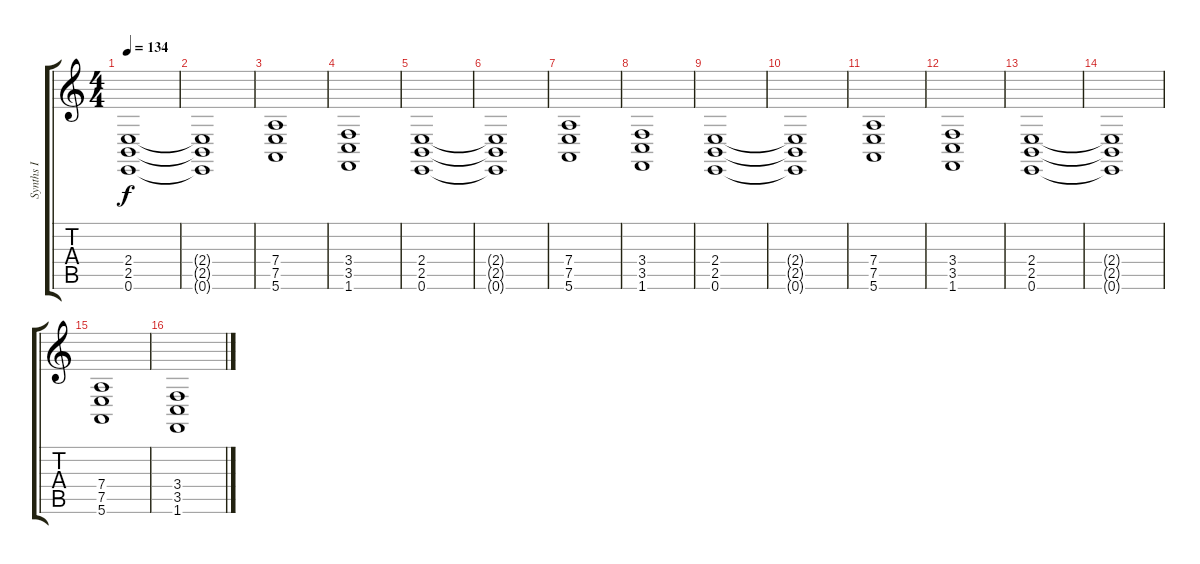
\track ("Synths I" "Synths I") {instrument pad4choir}
\staff {score tabs}
\tuning (E4 B3 G3 D3 A2 E2) {hide}
\ts (4 4)
\tempo 134
\clef g2
\ks c
(2.4 2.5 0.6).1{dy f} |
(2.4{t} 2.5{t} 0.6{t}).1 |
(7.4 7.5 5.6).1 |
(3.4 3.5 1.6).1 |
(2.4 2.5 0.6).1 |
(2.4{t} 2.5{t} 0.6{t}).1 |
(7.4 7.5 5.6).1 |
(3.4 3.5 1.6).1 |
(2.4 2.5 0.6).1 |
(2.4{t} 2.5{t} 0.6{t}).1 |
(7.4 7.5 5.6).1 |
(3.4 3.5 1.6).1 |
(2.4 2.5 0.6).1 |
(2.4{t} 2.5{t} 0.6{t}).1 |
(7.4 7.5 5.6).1 |
(3.4 3.5 1.6).1
